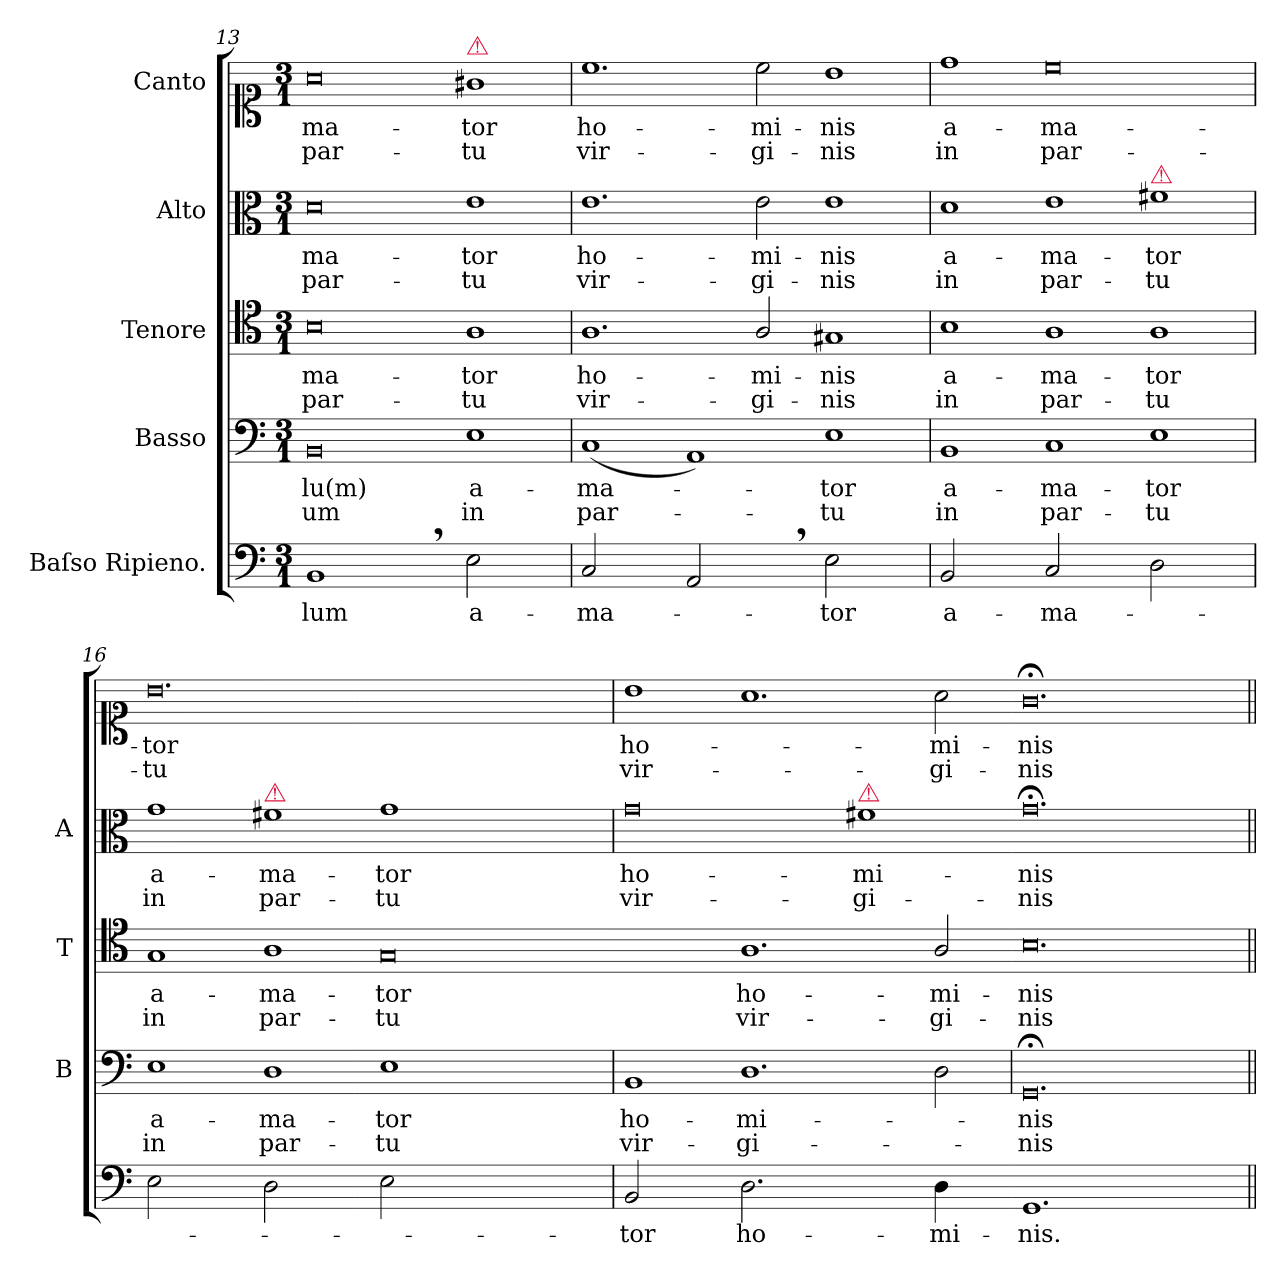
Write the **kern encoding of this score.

**kern	**text	**kern	**text	**text	**kern	**text	**text	**kern	**text	**text	**kern	**text	**text
*part5	*part5	*part4	*part4	*part4	*part3	*part3	*part3	*part2	*part2	*part2	*part1	*part1	*part1
*staff5	*staff5	*staff4	*staff4	*staff4	*staff3	*staff3	*staff3	*staff2	*staff2	*staff2	*staff1	*staff1	*staff1
*I"Baſso Ripieno.	*	*I"Basso	*	*	*I"Tenore	*	*	*I"Alto	*	*	*I"Canto	*	*
*	*	*I'B	*	*	*I'T	*	*	*I'A	*	*	*	*	*
*clefF4	*	*clefF4	*	*	*clefC4	*	*	*clefC3	*	*	*clefC1	*	*
*k[]	*	*k[]	*	*	*k[]	*	*	*k[]	*	*	*k[]	*	*
*M3/1	*	*M3/1	*	*	*M3/1	*	*	*M3/1	*	*	*M3/1	*	*
=13	=13	=13	=13	=13	=13	=13	=13	=13	=13	=13	=13	=13	=13
!LO:N:vis=1	!	!	!	!	!	!	!	!	!	!	!	!	!
0BB,</	-lum	0BB/	-lu(m)	-um	0B\	-ma-	par-	0d\	-ma-	par-	0a\	-ma-	par-
!	!	!	!	!	!	!	!	!	!	!	!LO:TX:a:color=crimson:t=⚠	!	!
!LO:N:vis=2	!	!	!	!	!	!	!	!	!	!	!	!	!
1E\	a-	1E\	a-	in	1A\	-tor	-tu	1e\	-tor	-tu	1g#X\	-tor	-tu
=14	=14	=14	=14	=14	=14	=14	=14	=14	=14	=14	=14	=14	=14
!LO:N:vis=2	!	!	!	!	!	!	!	!	!	!	!	!	!
1C/	-ma-	(>1C/	-ma-	par-	1.A\	-ho-	vir-	1.e\	-ho-	vir-	1.cc\	ho-	vir-
!LO:N:vis=2	!	!	!	!	!	!	!	!	!	!	!	!	!
1AA,</	.	1AA/)	.	.	.	.	.	.	.	.	.	.	.
.	.	.	.	.	2A/	-mi-	-gi-	2e\	-mi-	-gi-	2cc\	-mi-	-gi-
!LO:N:vis=2	!	!	!	!	!	!	!	!	!	!	!	!	!
1E\	-tor	1E\	-tor	-tu	1G#X/	-nis	-nis	1e\	-nis	-nis	1b\	-nis	-nis
=15	=15	=15	=15	=15	=15	=15	=15	=15	=15	=15	=15	=15	=15
!LO:N:vis=2	!	!	!LO:LY:i	!LO:LY:i	!	!	!	!	!	!	!	!LO:LY:i	!LO:LY:i
1BB/	a-	1BB/	a-	in	1B\	a-	in	1d\	a-	in	1dd\	a-	in
!LO:N:vis=2	!	!	!LO:LY:i	!LO:LY:i	!	!	!	!	!	!	!	!LO:LY:i	!LO:LY:i
1C/	-ma-	1C/	-ma-	par-	1A\	-ma-	par-	1e\	-ma-	par-	0cc\	-ma-	par-
!	!	!	!	!	!	!	!	!LO:TX:a:color=crimson:t=⚠	!	!	!	!	!
!LO:N:vis=2	!	!	!LO:LY:i	!LO:LY:i	!	!	!	!	!	!	!	!	!
1D\	.	1E\	-tor	-tu	1A\	-tor	-tu	1f#X\	-tor	-tu	.	.	.
=16	=16	=16	=16	=16	=16	=16	=16	=16	=16	=16	=16	=16	=16
!LO:N:vis=2	!	!	!LO:LY:i	!LO:LY:i	!	!LO:LY:i	!LO:LY:i	!	!LO:LY:i	!LO:LY:i	!	!LO:LY:i	!LO:LY:i
1E\	.	1E\	a-	in	1G/	a-	in	1g\	a-	in	0.b\	-tor	-tu
!	!	!	!	!	!	!	!	!LO:TX:a:color=crimson:t=⚠	!	!	!	!	!
!LO:N:vis=2	!	!	!LO:LY:i	!LO:LY:i	!	!LO:LY:i	!LO:LY:i	!	!LO:LY:i	!LO:LY:i	!	!	!
1D\	.	1D\	-ma-	par-	1A\	-ma-	par-	1f#X\	-ma-	par-	.	.	.
!LO:N:vis=2	!	!	!LO:LY:i	!LO:LY:i	!	!LO:LY:i	!LO:LY:i	!	!LO:LY:i	!LO:LY:i	!	!	!
1E\	.	1E\	-tor	-tu	0G/	-tor	-tu	1g\	-tor	-tu	.	.	.
1ryy	.	1ryy	.	.	.	.	.	1ryy	.	.	1ryy	.	.
=17	=17	=17	=17	=17	=17-	=17	=17	=17	=17	=17	=17	=17	=17
!LO:N:vis=2	!	!	!	!	!	!	!	!	!	!	!	!LO:LY:i	!LO:LY:i
1BB/	-tor	1BB/	ho-	vir-	1ryy	.	.	0g\	ho-	vir-	1b\	ho-	vir-
!LO:N:vis=2.	!	!	!	!	!	!	!	!	!	!	!	!	!
1.D\	ho-	1.D\	-mi-	-gi-	1.A\	ho-	vir-	.	.	.	1.a\	.	.
!	!	!	!	!	!	!	!	!LO:TX:a:color=crimson:t=⚠	!	!	!	!	!
.	.	.	.	.	.	.	.	1f#X\	-mi-	-gi-	.	.	.
!LO:N:vis=4	!	!	!	!	!	!	!	!	!	!	!	!LO:LY:i	!LO:LY:i
2D\	-mi-	2D\	.	.	2A/	-mi-	-gi-	.	.	.	2a\	-mi-	-gi-
=18-	=18-	=18	=18-	=18-	=18-	=18-	=18-	=18-	=18-	=18-	=18-	=18-	=18-
!LO:N:vis=1.	!	!	!	!	!	!	!	!	!	!	!	!LO:LY:i	!LO:LY:i
0.GG/	-nis.	0.GG;<;/	-nis	-nis	0.B\	-nis	-nis	0.g;<;\	-nis	-nis	0.g;<;\	-nis	-nis
=||	=||	=||	=||	=||	=||	=||	=||	=||	=||	=||	=||	=||	=||
*-	*-	*-	*-	*-	*-	*-	*-	*-	*-	*-	*-	*-	*-
